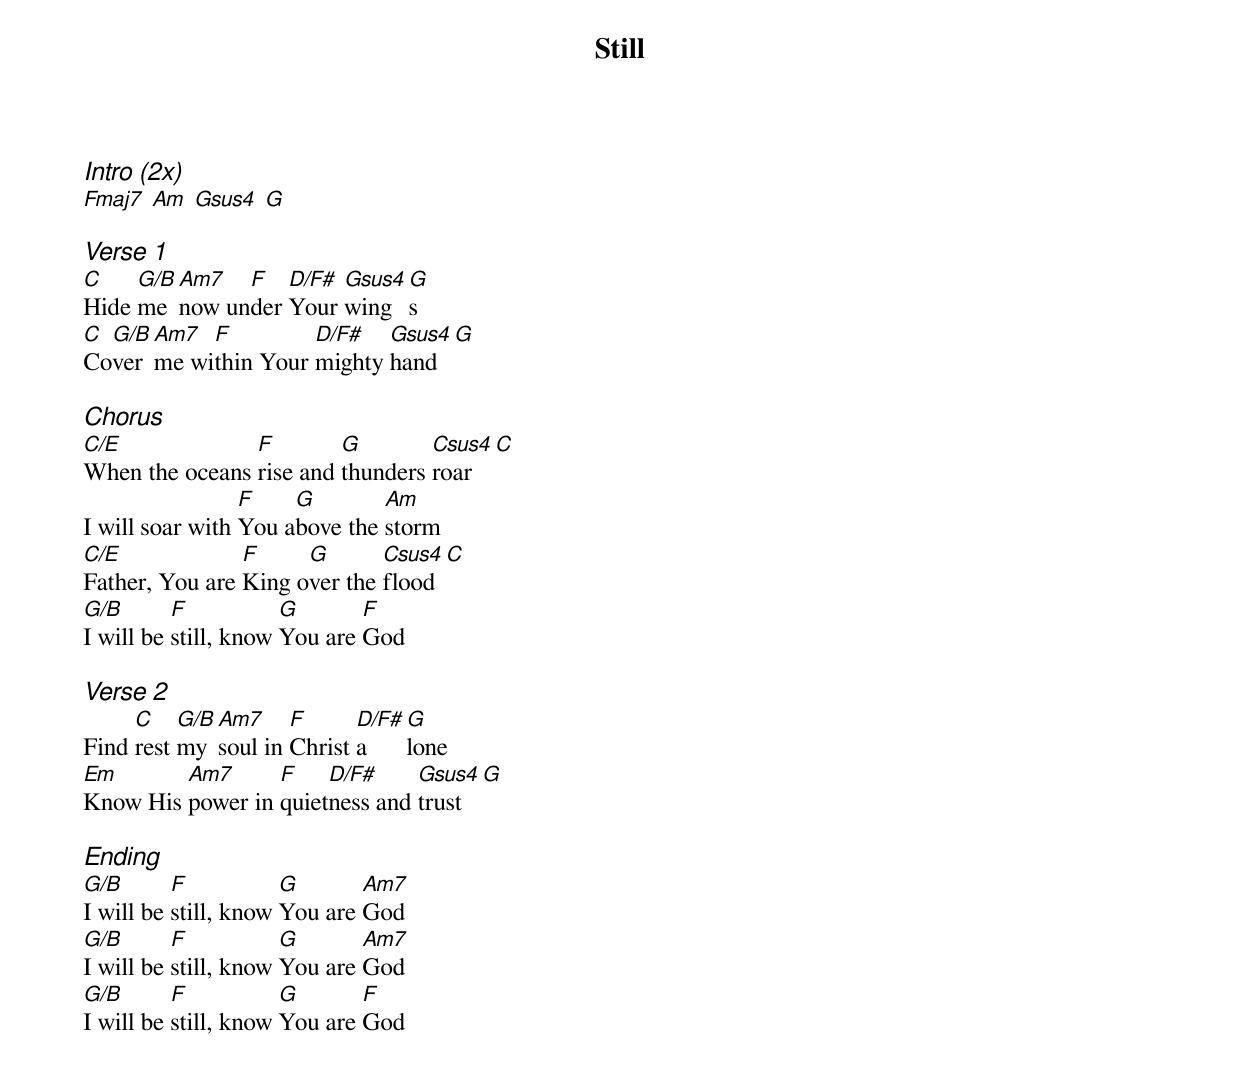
{title: Still}
{ng}
{columns: 1}

{ci:Intro (2x)}
[Fmaj7] [Am] [Gsus4] [G]

{ci:Verse 1}
[C]Hide [G/B]me [Am7]now un[F]der [D/F#]Your [Gsus4]wing[G]s
[C]Co[G/B]ver [Am7]me wi[F]thin Your [D/F#]mighty [Gsus4]hand[G]

{ci:Chorus}
[C/E]When the oceans [F]rise and [G]thunders [Csus4]roar[C]
I will soar with [F]You a[G]bove the [Am]storm
[C/E]Father, You are [F]King o[G]ver the [Csus4]flood[C]
[G/B]I will be [F]still, know [G]You are [F]God

{ci:Verse 2}
Find [C]rest [G/B]my [Am7]soul in [F]Christ [D/F#]a[G]lone
[Em]Know His [Am7]power in [F]quiet[D/F#]ness and [Gsus4]trust[G]

{ci:Ending}
[G/B]I will be [F]still, know [G]You are [Am7]God
[G/B]I will be [F]still, know [G]You are [Am7]God
[G/B]I will be [F]still, know [G]You are [F]God
